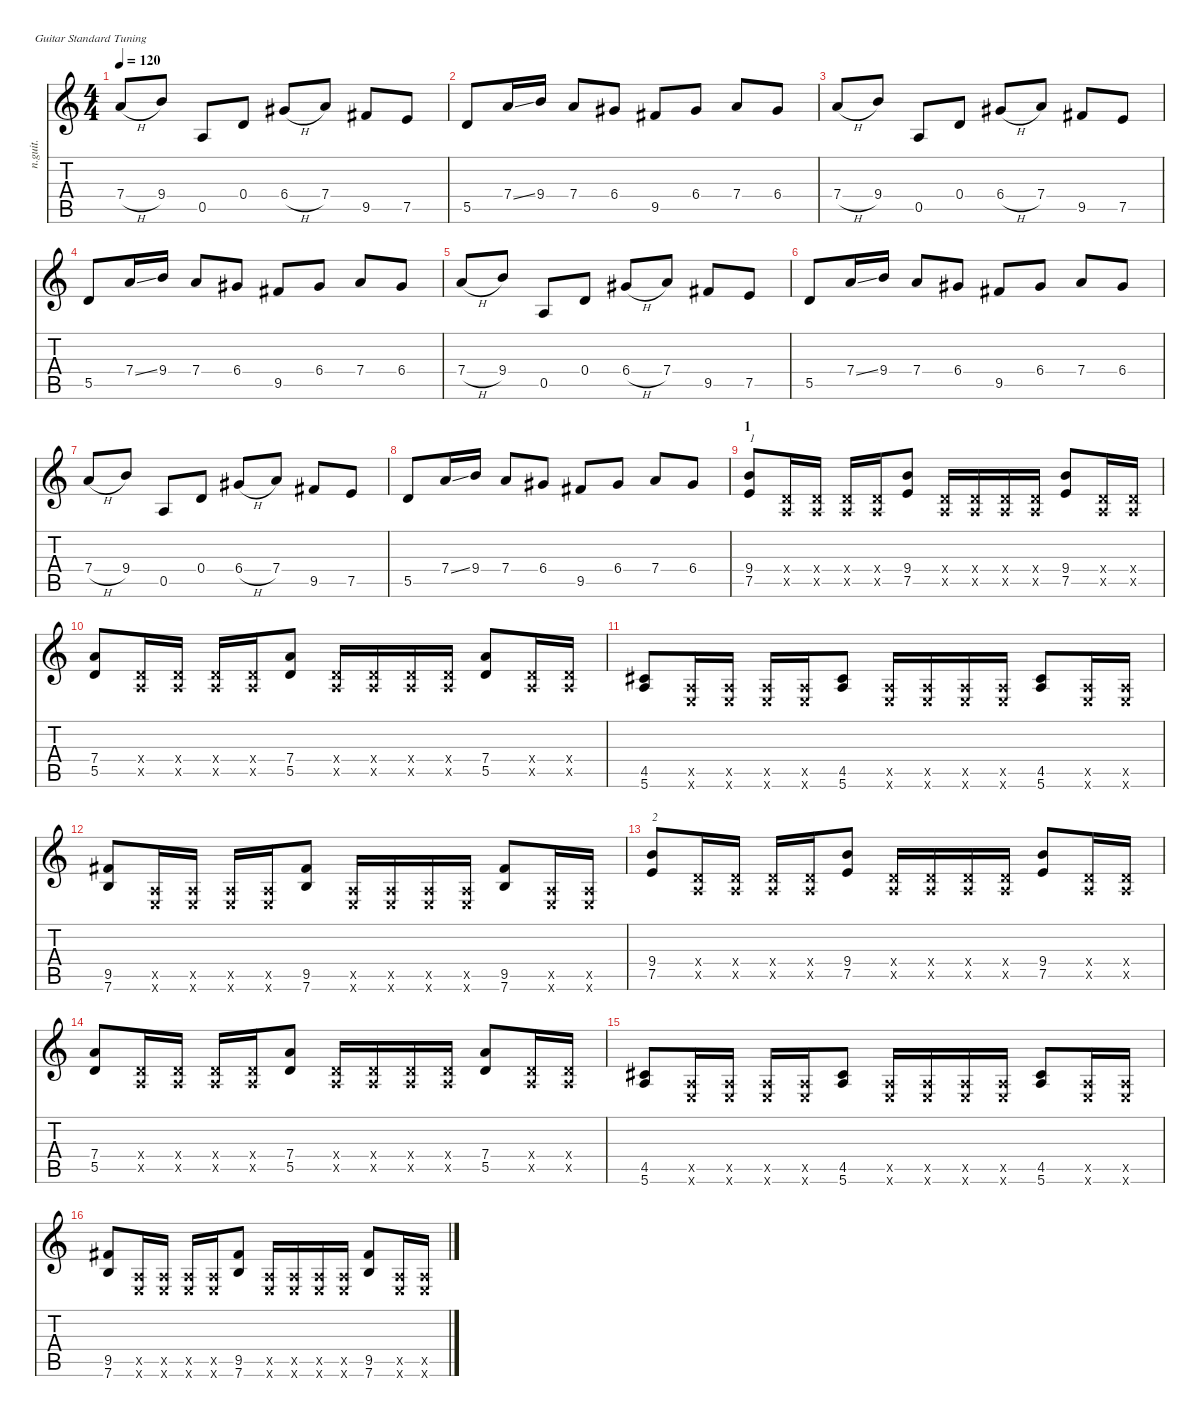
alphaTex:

\defaultSystemsLayout 4
\hideDynamics
\bracketExtendMode nobrackets
\otherSystemsTrackNameOrientation horizontal
\track ("rythm guitar" "n.guit.") {instrument acousticguitarnylon}
\staff {score tabs}
\tuning (E4 B3 G3 D3 A2 E2)
\ts (4 4)
\tempo 120
\clef g2
\ks c
7.4{h}.8{dy f beam Up} 9.4.8{beam Up} 0.5.8{beam Up} 0.4.8{beam Up} 6.4{h acc #}.8{beam Up} 7.4.8{beam Up} 9.5{acc #}.8{beam Up} 7.5.8{beam Up} |
5.5.8{beam Up} 7.4{ss}.16{beam Up} 9.4.16{beam Up} 7.4.8{beam Up} 6.4{acc #}.8{beam Up} 9.5{acc #}.8{beam Up} 6.4{acc #}.8{beam Up} 7.4.8{beam Up} 6.4{acc #}.8{beam Up} |
7.4{h}.8{beam Up} 9.4.8{beam Up} 0.5.8{beam Up} 0.4.8{beam Up} 6.4{h acc #}.8{beam Up} 7.4.8{beam Up} 9.5{acc #}.8{beam Up} 7.5.8{beam Up} |
5.5.8{beam Up} 7.4{ss}.16{beam Up} 9.4.16{beam Up} 7.4.8{beam Up} 6.4{acc #}.8{beam Up} 9.5{acc #}.8{beam Up} 6.4{acc #}.8{beam Up} 7.4.8{beam Up} 6.4{acc #}.8{beam Up} |
7.4{h}.8{beam Up} 9.4.8{beam Up} 0.5.8{beam Up} 0.4.8{beam Up} 6.4{h acc #}.8{beam Up} 7.4.8{beam Up} 9.5{acc #}.8{beam Up} 7.5.8{beam Up} |
5.5.8{beam Up} 7.4{ss}.16{beam Up} 9.4.16{beam Up} 7.4.8{beam Up} 6.4{acc #}.8{beam Up} 9.5{acc #}.8{beam Up} 6.4{acc #}.8{beam Up} 7.4.8{beam Up} 6.4{acc #}.8{beam Up} |
7.4{h}.8{beam Up} 9.4.8{beam Up} 0.5.8{beam Up} 0.4.8{beam Up} 6.4{h acc #}.8{beam Up} 7.4.8{beam Up} 9.5{acc #}.8{beam Up} 7.5.8{beam Up} |
5.5.8{beam Up} 7.4{ss}.16{beam Up} 9.4.16{beam Up} 7.4.8{beam Up} 6.4{acc #}.8{beam Up} 9.5{acc #}.8{beam Up} 6.4{acc #}.8{beam Up} 7.4.8{beam Up} 6.4{acc #}.8{beam Up} |
\section ("" "1")
(9.4 7.5).8{txt "1" beam Up} (0.4{x} 0.5{x}).16{beam Up} (0.4{x} 0.5{x}).16{beam Up} (0.4{x} 0.5{x}).16{beam Up} (0.4{x} 0.5{x}).16{beam Up} (9.4 7.5).8{beam Up} (0.4{x} 0.5{x}).16{beam Up} (0.4{x} 0.5{x}).16{beam Up} (0.4{x} 0.5{x}).16{beam Up} (0.4{x} 0.5{x}).16{beam Up} (9.4 7.5).8{beam Up} (0.4{x} 0.5{x}).16{beam Up} (0.4{x} 0.5{x}).16{beam Up} |
(7.4 5.5).8{beam Up} (0.4{x} 0.5{x}).16{beam Up} (0.4{x} 0.5{x}).16{beam Up} (0.4{x} 0.5{x}).16{beam Up} (0.4{x} 0.5{x}).16{beam Up} (7.4 5.5).8{beam Up} (0.4{x} 0.5{x}).16{beam Up} (0.4{x} 0.5{x}).16{beam Up} (0.4{x} 0.5{x}).16{beam Up} (0.4{x} 0.5{x}).16{beam Up} (7.4 5.5).8{beam Up} (0.4{x} 0.5{x}).16{beam Up} (0.4{x} 0.5{x}).16{beam Up} |
(4.5{acc #} 5.6).8{beam Up} (0.5{x} 0.6{x}).16{beam Up} (0.5{x} 0.6{x}).16{beam Up} (0.5{x} 0.6{x}).16{beam Up} (0.5{x} 0.6{x}).16{beam Up} (4.5{acc #} 5.6).8{beam Up} (0.5{x} 0.6{x}).16{beam Up} (0.5{x} 0.6{x}).16{beam Up} (0.5{x} 0.6{x}).16{beam Up} (0.5{x} 0.6{x}).16{beam Up} (4.5{acc #} 5.6).8{beam Up} (0.5{x} 0.6{x}).16{beam Up} (0.5{x} 0.6{x}).16{beam Up} |
(9.5{acc #} 7.6).8{beam Up} (0.5{x} 0.6{x}).16{beam Up} (0.5{x} 0.6{x}).16{beam Up} (0.5{x} 0.6{x}).16{beam Up} (0.5{x} 0.6{x}).16{beam Up} (9.5{acc #} 7.6).8{beam Up} (0.5{x} 0.6{x}).16{beam Up} (0.5{x} 0.6{x}).16{beam Up} (0.5{x} 0.6{x}).16{beam Up} (0.5{x} 0.6{x}).16{beam Up} (9.5{acc #} 7.6).8{beam Up} (0.5{x} 0.6{x}).16{beam Up} (0.5{x} 0.6{x}).16{beam Up} |
(9.4 7.5).8{txt "2" beam Up} (0.4{x} 0.5{x}).16{beam Up} (0.4{x} 0.5{x}).16{beam Up} (0.4{x} 0.5{x}).16{beam Up} (0.4{x} 0.5{x}).16{beam Up} (9.4 7.5).8{beam Up} (0.4{x} 0.5{x}).16{beam Up} (0.4{x} 0.5{x}).16{beam Up} (0.4{x} 0.5{x}).16{beam Up} (0.4{x} 0.5{x}).16{beam Up} (9.4 7.5).8{beam Up} (0.4{x} 0.5{x}).16{beam Up} (0.4{x} 0.5{x}).16{beam Up} |
(7.4 5.5).8{beam Up} (0.4{x} 0.5{x}).16{beam Up} (0.4{x} 0.5{x}).16{beam Up} (0.4{x} 0.5{x}).16{beam Up} (0.4{x} 0.5{x}).16{beam Up} (7.4 5.5).8{beam Up} (0.4{x} 0.5{x}).16{beam Up} (0.4{x} 0.5{x}).16{beam Up} (0.4{x} 0.5{x}).16{beam Up} (0.4{x} 0.5{x}).16{beam Up} (7.4 5.5).8{beam Up} (0.4{x} 0.5{x}).16{beam Up} (0.4{x} 0.5{x}).16{beam Up} |
(4.5{acc #} 5.6).8{beam Up} (0.5{x} 0.6{x}).16{beam Up} (0.5{x} 0.6{x}).16{beam Up} (0.5{x} 0.6{x}).16{beam Up} (0.5{x} 0.6{x}).16{beam Up} (4.5{acc #} 5.6).8{beam Up} (0.5{x} 0.6{x}).16{beam Up} (0.5{x} 0.6{x}).16{beam Up} (0.5{x} 0.6{x}).16{beam Up} (0.5{x} 0.6{x}).16{beam Up} (4.5{acc #} 5.6).8{beam Up} (0.5{x} 0.6{x}).16{beam Up} (0.5{x} 0.6{x}).16{beam Up} |
(9.5{acc #} 7.6).8{beam Up} (0.5{x} 0.6{x}).16{beam Up} (0.5{x} 0.6{x}).16{beam Up} (0.5{x} 0.6{x}).16{beam Up} (0.5{x} 0.6{x}).16{beam Up} (9.5{acc #} 7.6).8{beam Up} (0.5{x} 0.6{x}).16{beam Up} (0.5{x} 0.6{x}).16{beam Up} (0.5{x} 0.6{x}).16{beam Up} (0.5{x} 0.6{x}).16{beam Up} (9.5{acc #} 7.6).8{beam Up} (0.5{x} 0.6{x}).16{beam Up} (0.5{x} 0.6{x}).16{beam Up}
